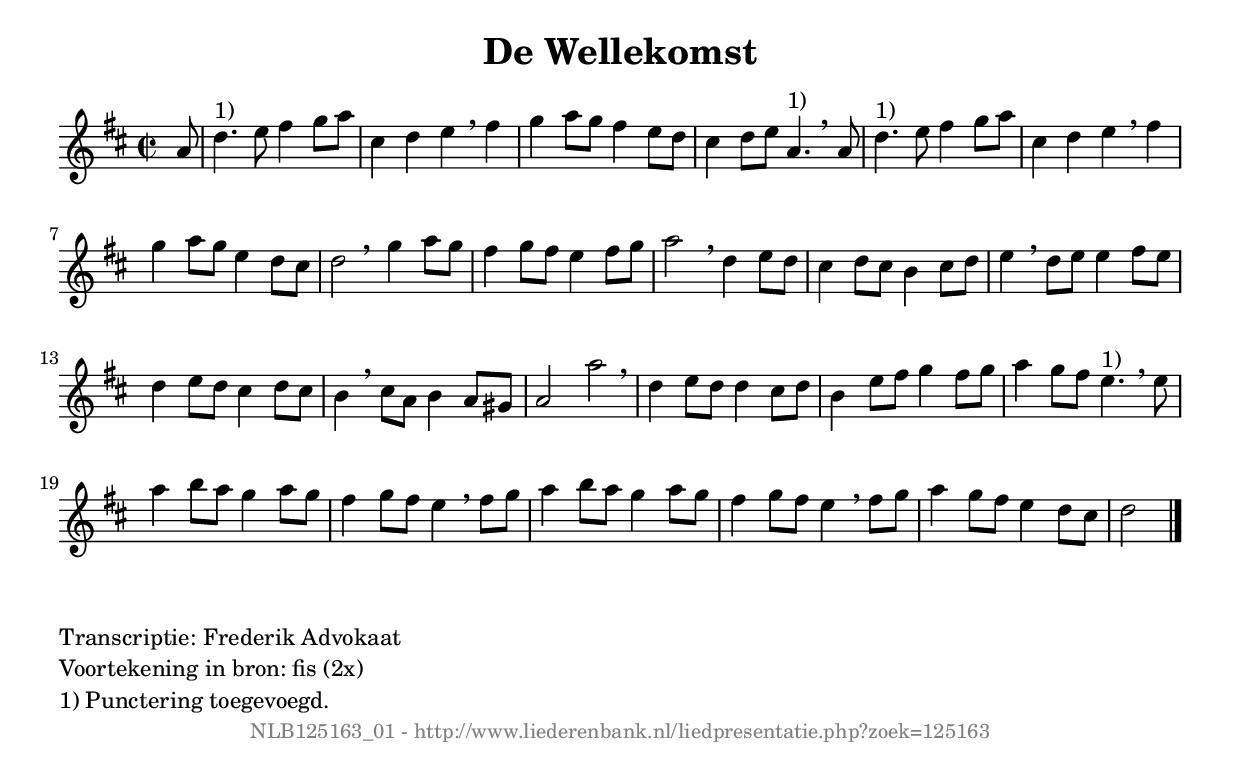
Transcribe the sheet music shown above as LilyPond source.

%
% produced by wce2krn 1.64 (7 June 2014)
%
\version"2.16"
#(append! paper-alist '(("long" . (cons (* 210 mm) (* 2000 mm)))))
#(set-default-paper-size "long")
sb = {\breathe}
mBreak = {\breathe }
bBreak = {\breathe }
x = {\once\override NoteHead #'style = #'cross }
gl=\glissando
itime={\override Staff.TimeSignature #'stencil = ##f }
ficta = {\once\set suggestAccidentals = ##t}
fine = {\once\override Score.RehearsalMark #'self-alignment-X = #1 \mark \markup {\italic{Fine}}}
dc = {\once\override Score.RehearsalMark #'self-alignment-X = #1 \mark \markup {\italic{D.C.}}}
dcf = {\once\override Score.RehearsalMark #'self-alignment-X = #1 \mark \markup {\italic{D.C. al Fine}}}
dcc = {\once\override Score.RehearsalMark #'self-alignment-X = #1 \mark \markup {\italic{D.C. al Coda}}}
ds = {\once\override Score.RehearsalMark #'self-alignment-X = #1 \mark \markup {\italic{D.S.}}}
dsf = {\once\override Score.RehearsalMark #'self-alignment-X = #1 \mark \markup {\italic{D.S. al Fine}}}
dsc = {\once\override Score.RehearsalMark #'self-alignment-X = #1 \mark \markup {\italic{D.S. al Coda}}}
pv = {\set Score.repeatCommands = #'((volta "1"))}
sv = {\set Score.repeatCommands = #'((volta "2"))}
tv = {\set Score.repeatCommands = #'((volta "3"))}
qv = {\set Score.repeatCommands = #'((volta "4"))}
xv = {\set Score.repeatCommands = #'((volta #f))}
\header{ tagline = ""
title = "De Wellekomst"
}
\score {{
\key d \major
\relative g'
{
\set melismaBusyProperties = #'()
\partial 32*4
\time 2/2
\tempo 4=120
\override Score.MetronomeMark #'transparent = ##t
\override Score.RehearsalMark #'break-visibility = #(vector #t #t #f)
a8 | d4.^"1)" e8 fis4 g8 a cis,4 d e \sb fis g a8 g fis4 e8 d cis4 d8 e a,4.^"1)" \mBreak
a8 | d4.^"1)" e8 fis4 g8 a cis,4 d e \sb fis g a8 g e4 d8 cis d2 \bar ":|" \bBreak
g4 a8 g | fis4 g8 fis e4 fis8 g a2 \sb d,4 e8 d cis4 d8 cis b4 cis8 d e4 \mBreak
d8 e e4 fis8 e d4 e8 d cis4 d8 cis b4 \sb cis8 a b4 a8 gis a2 a' \mBreak \bar "|"
d,4 e8 d d4 cis8 d b4 e8 fis g4 fis8 g a4 g8 fis e4.^"1)" \sb e8 a4 b8 a g4 a8 g fis4 g8 fis e4 \mBreak
fis8 g a4 b8 a g4 a8 g fis4 g8 fis e4 \sb fis8 g a4 g8 fis e4 d8 cis d2 \bar "|."
 }}
 \midi { }
 \layout {
            indent = 0.0\cm
}
}
\markup { \wordwrap-string #" 
Transcriptie: Frederik Advokaat

Voortekening in bron: fis (2x)

1) Punctering toegevoegd.
"}
\markup { \vspace #0 } \markup { \with-color #grey \fill-line { \center-column { \smaller "NLB125163_01 - http://www.liederenbank.nl/liedpresentatie.php?zoek=125163" } } }
